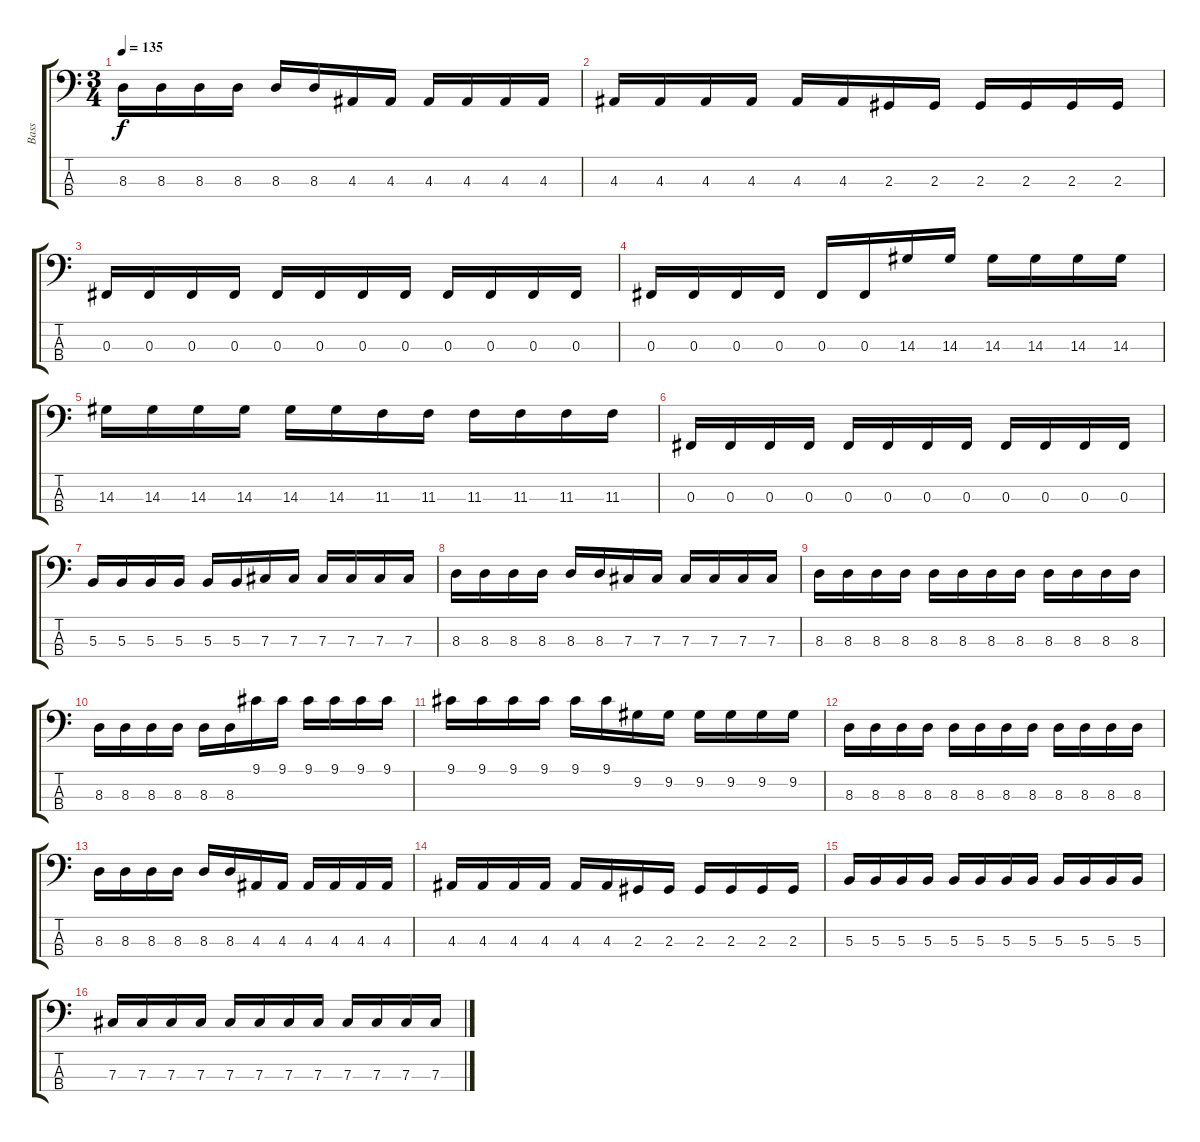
\track ("Bass" "Bass") {instrument electricbassfinger}
\staff {score tabs}
\tuning (E2 B1 Gb1 Db1) {hide}
\ts (3 4)
\tempo 135
\clef f4
\ks c
8.3.16{dy f} 8.3.16 8.3.16 8.3.16 8.3.16 8.3.16 4.3.16 4.3.16 4.3.16 4.3.16 4.3.16 4.3.16 |
4.3.16 4.3.16 4.3.16 4.3.16 4.3.16 4.3.16 2.3.16 2.3.16 2.3.16 2.3.16 2.3.16 2.3.16 |
0.3.16 0.3.16 0.3.16 0.3.16 0.3.16 0.3.16 0.3.16 0.3.16 0.3.16 0.3.16 0.3.16 0.3.16 |
0.3.16 0.3.16 0.3.16 0.3.16 0.3.16 0.3.16 14.3.16 14.3.16 14.3.16 14.3.16 14.3.16 14.3.16 |
14.3.16 14.3.16 14.3.16 14.3.16 14.3.16 14.3.16 11.3.16 11.3.16 11.3.16 11.3.16 11.3.16 11.3.16 |
0.3.16 0.3.16 0.3.16 0.3.16 0.3.16 0.3.16 0.3.16 0.3.16 0.3.16 0.3.16 0.3.16 0.3.16 |
5.3.16 5.3.16 5.3.16 5.3.16 5.3.16 5.3.16 7.3.16 7.3.16 7.3.16 7.3.16 7.3.16 7.3.16 |
8.3.16 8.3.16 8.3.16 8.3.16 8.3.16 8.3.16 7.3.16 7.3.16 7.3.16 7.3.16 7.3.16 7.3.16 |
8.3.16 8.3.16 8.3.16 8.3.16 8.3.16 8.3.16 8.3.16 8.3.16 8.3.16 8.3.16 8.3.16 8.3.16 |
8.3.16 8.3.16 8.3.16 8.3.16 8.3.16 8.3.16 9.1.16 9.1.16 9.1.16 9.1.16 9.1.16 9.1.16 |
9.1.16 9.1.16 9.1.16 9.1.16 9.1.16 9.1.16 9.2.16 9.2.16 9.2.16 9.2.16 9.2.16 9.2.16 |
8.3.16 8.3.16 8.3.16 8.3.16 8.3.16 8.3.16 8.3.16 8.3.16 8.3.16 8.3.16 8.3.16 8.3.16 |
8.3.16 8.3.16 8.3.16 8.3.16 8.3.16 8.3.16 4.3.16 4.3.16 4.3.16 4.3.16 4.3.16 4.3.16 |
4.3.16 4.3.16 4.3.16 4.3.16 4.3.16 4.3.16 2.3.16 2.3.16 2.3.16 2.3.16 2.3.16 2.3.16 |
5.3.16 5.3.16 5.3.16 5.3.16 5.3.16 5.3.16 5.3.16 5.3.16 5.3.16 5.3.16 5.3.16 5.3.16 |
7.3.16 7.3.16 7.3.16 7.3.16 7.3.16 7.3.16 7.3.16 7.3.16 7.3.16 7.3.16 7.3.16 7.3.16
